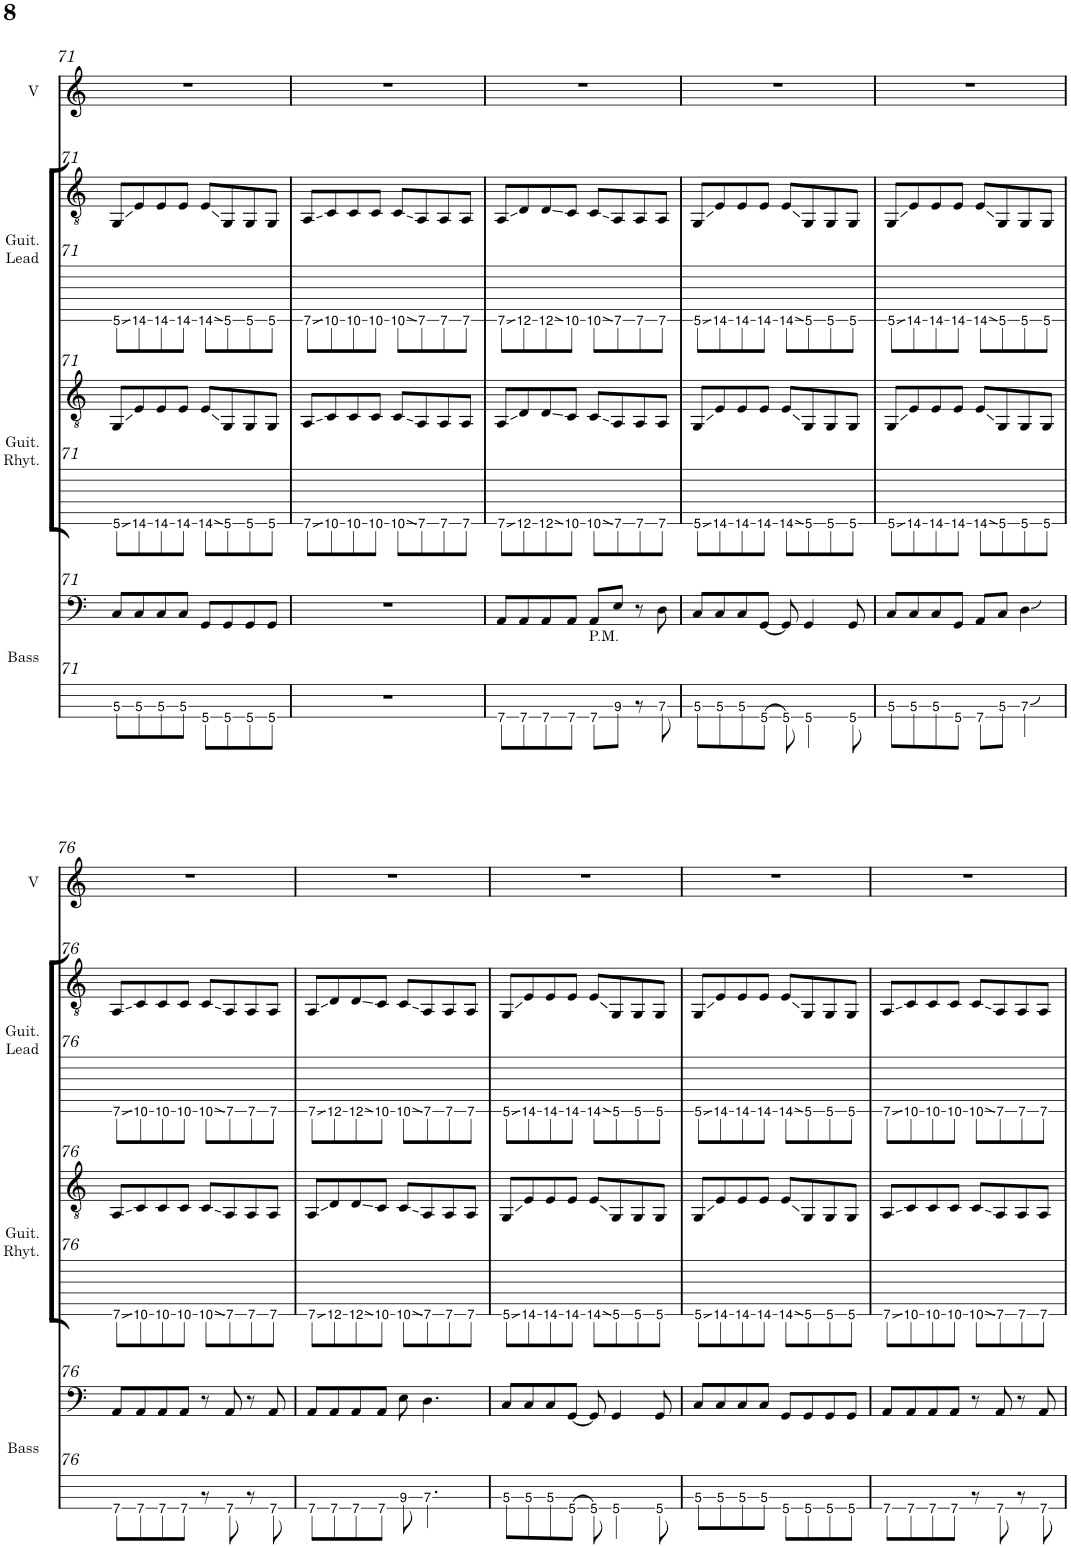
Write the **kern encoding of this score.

**kern	**kern	**kern	**kern	**kern	**kern	**kern
*part7	*part6	*part5	*part4	*part3	*part2	*part1
*staff7	*staff6	*staff5	*staff4	*staff3	*staff2	*staff1
*I"Bass Guitar D Stanard D-G-C-F	*I"Bass Guitar D Stanard D-G-C-F	*I"Electric Guitar Rhythm Drop D	*I"Electric Guitar Rhythm Drop D	*I"Electric Guitar Lead Drop D	*I"Electric Guitar Lead Drop D	*I"Women Vocals
*I'Bass	*I'Bass	*I'Guit. Rhyt.	*I'Guit. Rhyt.	*I'Guit. Lead	*I'Guit. Lead	*I'V
!!LO:PB:g=z
*	*clefF4	*	*clefGv2	*	*clefGv2	*clefG2
*Trd7c12	*Trd7c12	*	*	*	*	*
*k[]	*k[]	*k[]	*k[]	*k[]	*k[]	*k[]
*M4/4	*M4/4	*M4/4	*M4/4	*M4/4	*M4/4	*M4/4
=71	=71	=71	=71	=71	=71	=71
8C\L	8C/L	8GG\L	8GG/L	8GG\L	8GG/L	1r
8C\	8C/	8E\	8E/	8E\	8E/	.
8C\	8C/	8E\	8E/	8E\	8E/	.
8C\J	8C/J	8E\J	8E/J	8E\J	8E/J	.
8GG\L	8GG/L	8E\L	8E/L	8E\L	8E/L	.
8GG\	8GG/	8GG\	8GG/	8GG\	8GG/	.
8GG\	8GG/	8GG\	8GG/	8GG\	8GG/	.
8GG\J	8GG/J	8GG\J	8GG/J	8GG\J	8GG/J	.
=72	=72	=72	=72	=72	=72	=72
1r	1r	8AA\L	8AA/L	8AA\L	8AA/L	1r
.	.	8C\	8C/	8C\	8C/	.
.	.	8C\	8C/	8C\	8C/	.
.	.	8C\J	8C/J	8C\J	8C/J	.
.	.	8C\L	8C/L	8C\L	8C/L	.
.	.	8AA\	8AA/	8AA\	8AA/	.
.	.	8AA\	8AA/	8AA\	8AA/	.
.	.	8AA\J	8AA/J	8AA\J	8AA/J	.
=73	=73	=73	=73	=73	=73	=73
8AA\L	8AA/L	8AA\L	8AA/L	8AA\L	8AA/L	1r
8AA\	8AA/	8D\	8D/	8D\	8D/	.
8AA\	8AA/	8D\	8D/	8D\	8D/	.
8AA\J	8AA/J	8C\J	8C/J	8C\J	8C/J	.
!	!LO:TX:b:t=P.M.	!	!	!	!	!
8AA\L	8AA/L	8C\L	8C/L	8C\L	8C/L	.
8E\J	8E/J	8AA\	8AA/	8AA\	8AA/	.
8r	8r	8AA\	8AA/	8AA\	8AA/	.
8D\	8D\	8AA\J	8AA/J	8AA\J	8AA/J	.
=74	=74	=74	=74	=74	=74	=74
8C\L	8C/L	8GG\L	8GG/L	8GG\L	8GG/L	1r
8C\	8C/	8E\	8E/	8E\	8E/	.
8C\	8C/	8E\	8E/	8E\	8E/	.
[8GG\J	[8GG/J	8E\J	8E/J	8E\J	8E/J	.
8GG\]	8GG/]	8E\L	8E/L	8E\L	8E/L	.
4GG\	4GG/	8GG\	8GG/	8GG\	8GG/	.
.	.	8GG\	8GG/	8GG\	8GG/	.
8GG\	8GG/	8GG\J	8GG/J	8GG\J	8GG/J	.
=75	=75	=75	=75	=75	=75	=75
8C\L	8C/L	8GG\L	8GG/L	8GG\L	8GG/L	1r
8C\	8C/	8E\	8E/	8E\	8E/	.
8C\	8C/	8E\	8E/	8E\	8E/	.
8GG\J	8GG/J	8E\J	8E/J	8E\J	8E/J	.
8AA\L	8AA/L	8E\L	8E/L	8E\L	8E/L	.
8C\J	8C/J	8GG\	8GG/	8GG\	8GG/	.
4D\	4D\	8GG\	8GG/	8GG\	8GG/	.
.	.	8GG\J	8GG/J	8GG\J	8GG/J	.
!!LO:LB:g=z
=76	=76	=76	=76	=76	=76	=76
8AA\L	8AA/L	8AA\L	8AA/L	8AA\L	8AA/L	1r
8AA\	8AA/	8C\	8C/	8C\	8C/	.
8AA\	8AA/	8C\	8C/	8C\	8C/	.
8AA\J	8AA/J	8C\J	8C/J	8C\J	8C/J	.
8r	8r	8C\L	8C/L	8C\L	8C/L	.
8AA\	8AA/	8AA\	8AA/	8AA\	8AA/	.
8r	8r	8AA\	8AA/	8AA\	8AA/	.
8AA\	8AA/	8AA\J	8AA/J	8AA\J	8AA/J	.
=77	=77	=77	=77	=77	=77	=77
8AA\L	8AA/L	8AA\L	8AA/L	8AA\L	8AA/L	1r
8AA\	8AA/	8D\	8D/	8D\	8D/	.
8AA\	8AA/	8D\	8D/	8D\	8D/	.
8AA\J	8AA/J	8C\J	8C/J	8C\J	8C/J	.
8E\	8E\	8C\L	8C/L	8C\L	8C/L	.
4.D\	4.D\	8AA\	8AA/	8AA\	8AA/	.
.	.	8AA\	8AA/	8AA\	8AA/	.
.	.	8AA\J	8AA/J	8AA\J	8AA/J	.
=78	=78	=78	=78	=78	=78	=78
8C\L	8C/L	8GG\L	8GG/L	8GG\L	8GG/L	1r
8C\	8C/	8E\	8E/	8E\	8E/	.
8C\	8C/	8E\	8E/	8E\	8E/	.
[8GG\J	[8GG/J	8E\J	8E/J	8E\J	8E/J	.
8GG\]	8GG/]	8E\L	8E/L	8E\L	8E/L	.
4GG\	4GG/	8GG\	8GG/	8GG\	8GG/	.
.	.	8GG\	8GG/	8GG\	8GG/	.
8GG\	8GG/	8GG\J	8GG/J	8GG\J	8GG/J	.
=79	=79	=79	=79	=79	=79	=79
8C\L	8C/L	8GG\L	8GG/L	8GG\L	8GG/L	1r
8C\	8C/	8E\	8E/	8E\	8E/	.
8C\	8C/	8E\	8E/	8E\	8E/	.
8C\J	8C/J	8E\J	8E/J	8E\J	8E/J	.
8GG\L	8GG/L	8E\L	8E/L	8E\L	8E/L	.
8GG\	8GG/	8GG\	8GG/	8GG\	8GG/	.
8GG\	8GG/	8GG\	8GG/	8GG\	8GG/	.
8GG\J	8GG/J	8GG\J	8GG/J	8GG\J	8GG/J	.
=80	=80	=80	=80	=80	=80	=80
8AA\L	8AA/L	8AA\L	8AA/L	8AA\L	8AA/L	1r
8AA\	8AA/	8C\	8C/	8C\	8C/	.
8AA\	8AA/	8C\	8C/	8C\	8C/	.
8AA\J	8AA/J	8C\J	8C/J	8C\J	8C/J	.
8r	8r	8C\L	8C/L	8C\L	8C/L	.
8AA\	8AA/	8AA\	8AA/	8AA\	8AA/	.
8r	8r	8AA\	8AA/	8AA\	8AA/	.
8AA\	8AA/	8AA\J	8AA/J	8AA\J	8AA/J	.
=	=	=	=	=	=	=
*-	*-	*-	*-	*-	*-	*-
